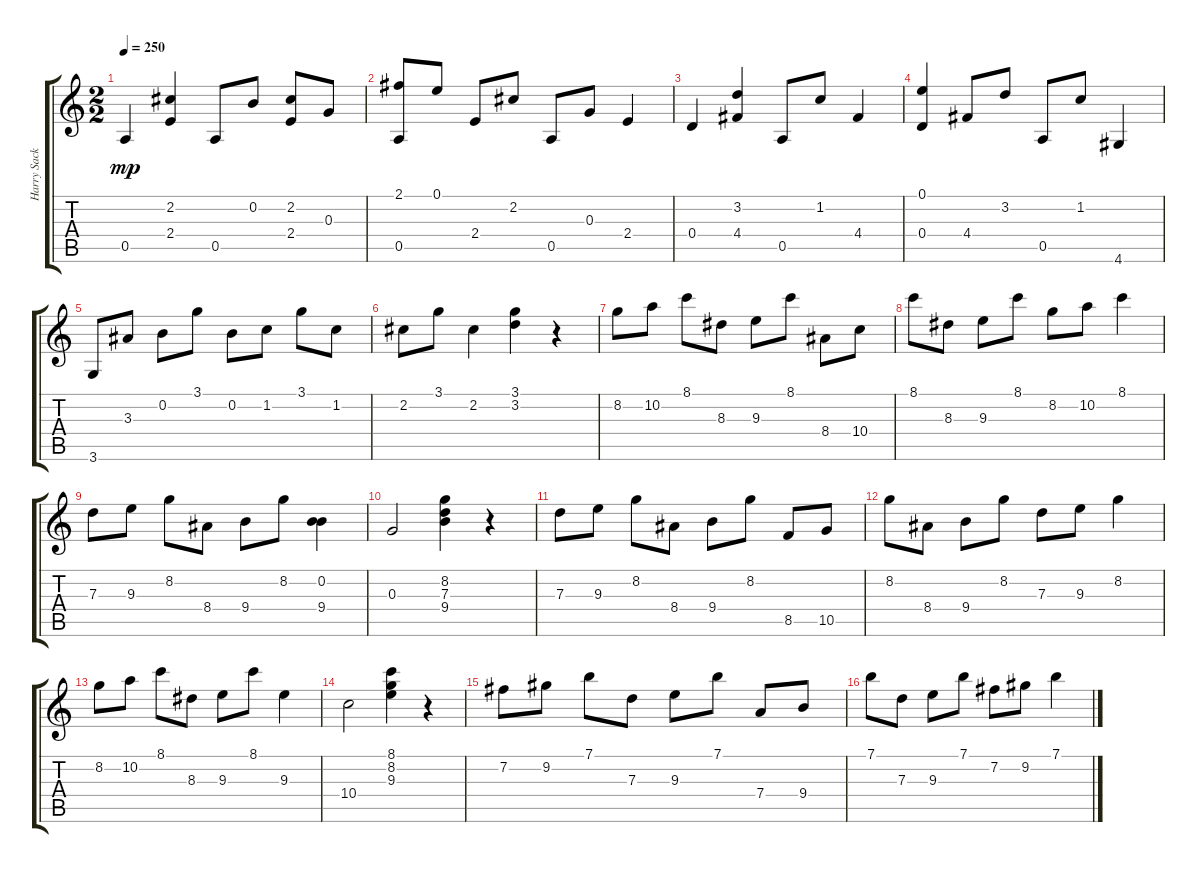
\track ("Harry Sacksioni" "Harry Sack") {instrument acousticguitarnylon}
\staff {score tabs}
\tuning (E4 B3 G3 D3 A2 E2) {hide}
\ts (2 2)
\tempo 250
\clef g2
\ks c
0.5.4{dy mp} (2.2 2.4).4 0.5.8 0.2.8 (2.2 2.4).8 0.3.8 |
(2.1 0.5).8 0.1.8 2.4.8 2.2.8 0.5.8 0.3.8 2.4.4 |
0.4.4 (3.2 4.4).4 0.5.8 1.2.8 4.4.4 |
(0.1 0.4).4 4.4.8 3.2.8 0.5.8 1.2.8 4.6.4 |
3.6.8 3.3.8 0.2.8 3.1.8 0.2.8 1.2.8 3.1.8 1.2.8 |
2.2.8 3.1.8 2.2.4 (3.1 3.2).4 r.4 |
8.2.8 10.2.8 8.1.8 8.3.8 9.3.8 8.1.8 8.4.8 10.4.8 |
8.1.8 8.3.8 9.3.8 8.1.8 8.2.8 10.2.8 8.1.4 |
7.3.8 9.3.8 8.2.8 8.4.8 9.4.8 8.2.8 (0.2 9.4).4 |
0.3.2 (8.2 7.3 9.4).4 r.4 |
7.3.8 9.3.8 8.2.8 8.4.8 9.4.8 8.2.8 8.5.8 10.5.8 |
8.2.8 8.4.8 9.4.8 8.2.8 7.3.8 9.3.8 8.2.4 |
8.2.8 10.2.8 8.1.8 8.3.8 9.3.8 8.1.8 9.3.4 |
10.4.2 (8.1 8.2 9.3).4 r.4 |
7.2.8 9.2.8 7.1.8 7.3.8 9.3.8 7.1.8 7.4.8 9.4.8 |
7.1.8 7.3.8 9.3.8 7.1.8 7.2.8 9.2.8 7.1.4
